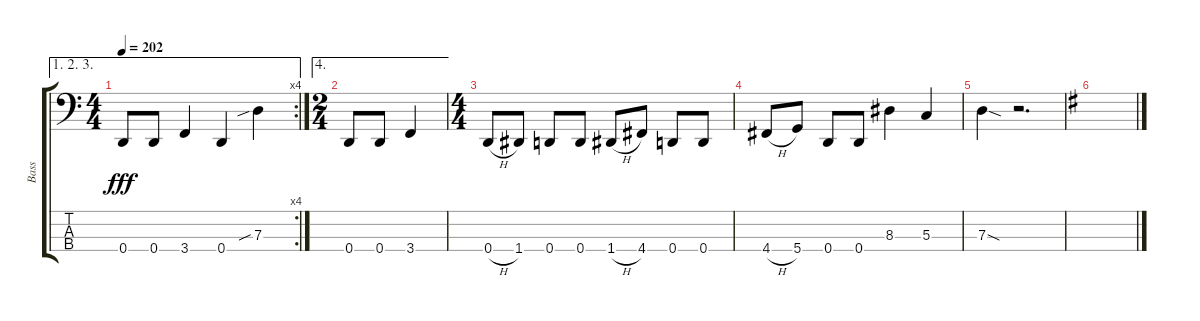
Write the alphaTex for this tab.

\track ("Bass" "Bass") {instrument electricbasspick}
\staff {score tabs}
\tuning (F2 C2 G1 D1) {hide}
\ae (1 2 3)
\rc 4
\ts (4 4)
\tempo 202
\clef f4
\ks c
0.4.8{dy fff} 0.4.8 3.4.4 0.4.4 7.3{sib}.4 |
\ae 4
\ts (2 4)
0.4.8 0.4.8 3.4.4 |
\ts (4 4)
0.4{h}.8 1.4.8 0.4.8 0.4.8 1.4{h}.8 4.4.8 0.4.8 0.4.8 |
4.4{h}.8 5.4.8 0.4.8 0.4.8 8.3.4 5.3.4 |
7.3{sod}.4 r.2{d} |
\ks g
